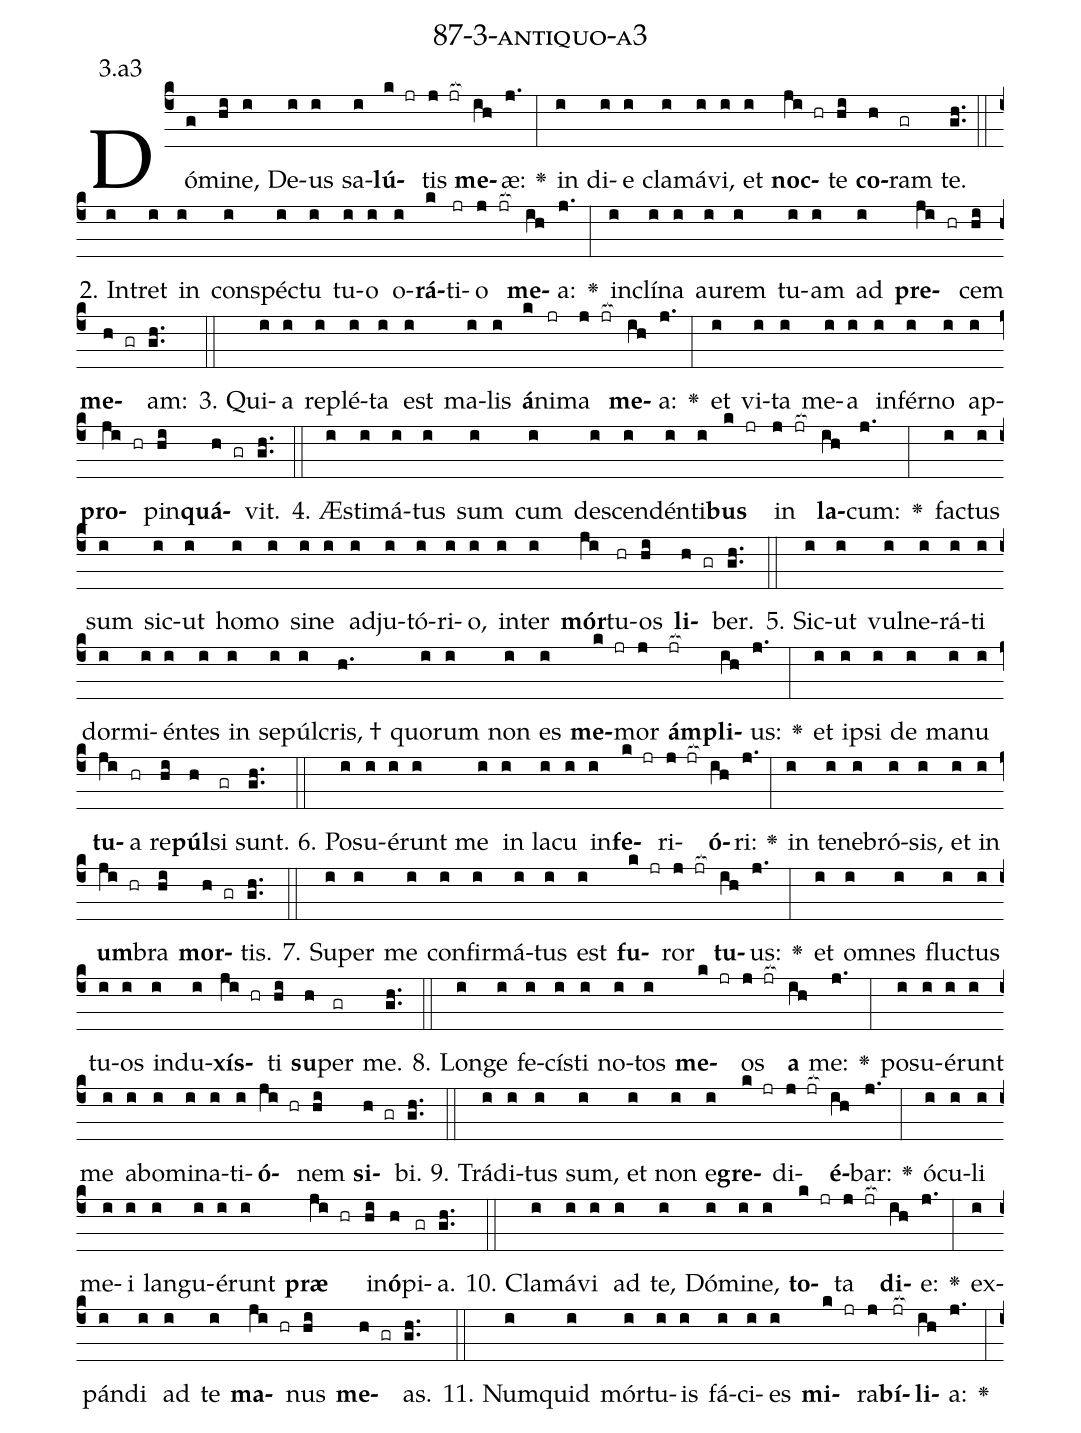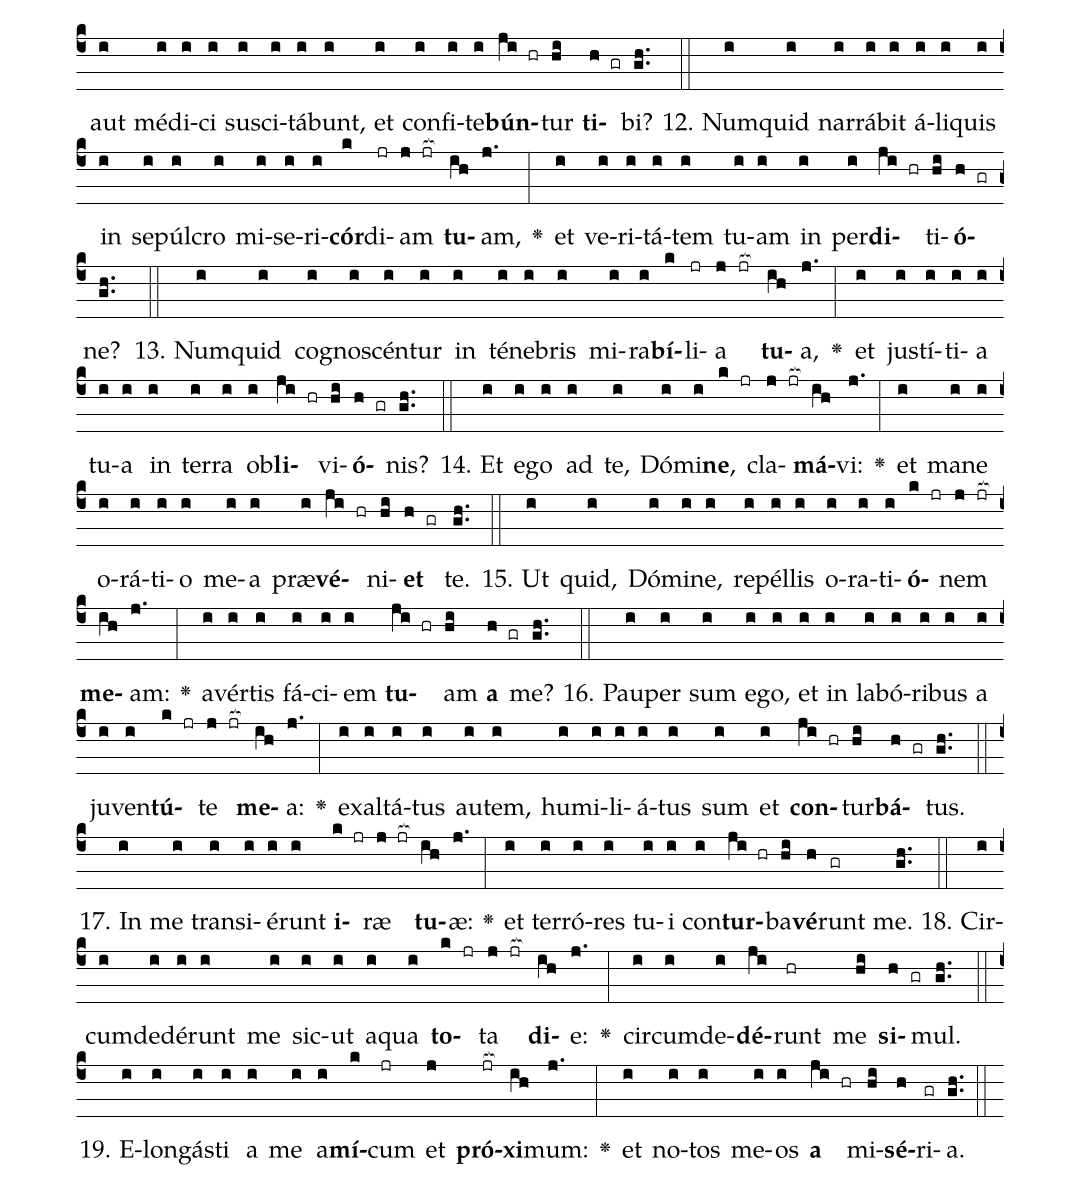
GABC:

name: 87-3-antiquo-a3;
annotation: 3.a3;
%%
(c4)Dó(g)mi(hi)ne,(i) De(i)us(i) sa(i)<b>lú</b>(k jr)tis(j jr[ocb:1{]) <b>me</b>(ih[ocb:0}])æ:(j.) <v>\greheightstar</v>(:) in(i) di(i)e(i) cla(i)má(i)vi,(i) et(i) <b>noc</b>(ji hr)te(hi) <b>co</b>(h)ram(gr) te.(gh..) (::)
2. In(i)tret(i) in(i) con(i)spéc(i)tu(i) tu(i)o(i) o(i)<b>rá</b>(k)ti(jr)o(j jr[ocb:1{]) <b>me</b>(ih[ocb:0}])a:(j.) <v>\greheightstar</v>(:) in(i)clí(i)na(i) au(i)rem(i) tu(i)am(i) ad(i) <b>pre</b>(ji hr)cem(hi) <b>me</b>(h gr)am:(gh..) (::)
3. Qui(i)a(i) re(i)plé(i)ta(i) est(i) ma(i)lis(i) <b>á</b>(k)ni(jr)ma(j jr[ocb:1{]) <b>me</b>(ih[ocb:0}])a:(j.) <v>\greheightstar</v>(:) et(i) vi(i)ta(i) me(i)a(i) in(i)fér(i)no(i) ap(i)<b>pro</b>(ji hr)pin(hi)<b>quá</b>(h gr)vit.(gh..) (::)
4. Æs(i)ti(i)má(i)tus(i) sum(i) cum(i) de(i)scen(i)dén(i)ti(i)<b>bus</b>(k jr) in(j jr[ocb:1{]) <b>la</b>(ih[ocb:0}])cum:(j.) <v>\greheightstar</v>(:) fac(i)tus(i) sum(i) sic(i)ut(i) ho(i)mo(i) si(i)ne(i) ad(i)ju(i)tó(i)ri(i)o,(i) in(i)ter(i) <b>mór</b>(ji)tu(hr)os(hi) <b>li</b>(h gr)ber.(gh..) (::)
5. Sic(i)ut(i) vul(i)ne(i)rá(i)ti(i) dor(i)mi(i)én(i)tes(i) in(i) se(i)púl(i)cris, †(h.) quo(i)rum(i) non(i) es(i) <b>me</b>(k jr)mor(j) <b>ám</b>(jr[ocb:1{])<b>pli</b>(ih[ocb:0}])us:(j.) <v>\greheightstar</v>(:) et(i) ip(i)si(i) de(i) ma(i)nu(i) <b>tu</b>(ji)a(hr) re(hi)<b>púl</b>(h)si(gr) sunt.(gh..) (::)
6. Po(i)su(i)é(i)runt(i) me(i) in(i) la(i)cu(i) in(i)<b>fe</b>(k jr)ri(j jr[ocb:1{])<b>ó</b>(ih[ocb:0}])ri:(j.) <v>\greheightstar</v>(:) in(i) te(i)ne(i)bró(i)sis,(i) et(i) in(i) <b>um</b>(ji hr)bra(hi) <b>mor</b>(h gr)tis.(gh..) (::)
7. Su(i)per(i) me(i) con(i)fir(i)má(i)tus(i) est(i) <b>fu</b>(k jr)ror(j jr[ocb:1{]) <b>tu</b>(ih[ocb:0}])us:(j.) <v>\greheightstar</v>(:) et(i) om(i)nes(i) fluc(i)tus(i) tu(i)os(i) in(i)du(i)<b>xís</b>(ji hr)ti(hi) <b>su</b>(h)per(gr) me.(gh..) (::)
8. Lon(i)ge(i) fe(i)cís(i)ti(i) no(i)tos(i) <b>me</b>(k jr)os(j jr[ocb:1{]) <b>a</b>(ih[ocb:0}]) me:(j.) <v>\greheightstar</v>(:) po(i)su(i)é(i)runt(i) me(i) ab(i)o(i)mi(i)na(i)ti(i)<b>ó</b>(ji hr)nem(hi) <b>si</b>(h gr)bi.(gh..) (::)
9. Trá(i)di(i)tus(i) sum,(i) et(i) non(i) e(i)<b>gre</b>(k jr)di(j jr[ocb:1{])<b>é</b>(ih[ocb:0}])bar:(j.) <v>\greheightstar</v>(:) ó(i)cu(i)li(i) me(i)i(i) lan(i)gu(i)é(i)runt(i) <b>præ</b>(ji hr) in(hi)<b>ó</b>(h)pi(gr)a.(gh..) (::)
10. Cla(i)má(i)vi(i) ad(i) te,(i) Dó(i)mi(i)ne,(i) <b>to</b>(k jr)ta(j jr[ocb:1{]) <b>di</b>(ih[ocb:0}])e:(j.) <v>\greheightstar</v>(:) ex(i)pán(i)di(i) ad(i) te(i) <b>ma</b>(ji hr)nus(hi) <b>me</b>(h gr)as.(gh..) (::)
11. Num(i)quid(i) mór(i)tu(i)is(i) fá(i)ci(i)es(i) <b>mi</b>(k jr)ra(j)<b>bí</b>(jr[ocb:1{])<b>li</b>(ih[ocb:0}])a:(j.) <v>\greheightstar</v>(:) aut(i) mé(i)di(i)ci(i) su(i)sci(i)tá(i)bunt,(i) et(i) con(i)fi(i)te(i)<b>bún</b>(ji hr)tur(hi) <b>ti</b>(h gr)bi?(gh..) (::)
12. Num(i)quid(i) nar(i)rá(i)bit(i) á(i)li(i)quis(i) in(i) se(i)púl(i)cro(i) mi(i)se(i)ri(i)<b>cór</b>(k)di(jr)am(j jr[ocb:1{]) <b>tu</b>(ih[ocb:0}])am,(j.) <v>\greheightstar</v>(:) et(i) ve(i)ri(i)tá(i)tem(i) tu(i)am(i) in(i) per(i)<b>di</b>(ji hr)ti(hi)<b>ó</b>(h gr)ne?(gh..) (::)
13. Num(i)quid(i) co(i)gno(i)scén(i)tur(i) in(i) té(i)ne(i)bris(i) mi(i)ra(i)<b>bí</b>(k)li(jr)a(j jr[ocb:1{]) <b>tu</b>(ih[ocb:0}])a,(j.) <v>\greheightstar</v>(:) et(i) jus(i)tí(i)ti(i)a(i) tu(i)a(i) in(i) ter(i)ra(i) ob(i)<b>li</b>(ji hr)vi(hi)<b>ó</b>(h gr)nis?(gh..) (::)
14. Et(i) e(i)go(i) ad(i) te,(i) Dó(i)mi(i)<b>ne</b>,(k jr) cla(j jr[ocb:1{])<b>má</b>(ih[ocb:0}])vi:(j.) <v>\greheightstar</v>(:) et(i) ma(i)ne(i) o(i)rá(i)ti(i)o(i) me(i)a(i) præ(i)<b>vé</b>(ji hr)ni(hi)<b>et</b>(h gr) te.(gh..) (::)
15. Ut(i) quid,(i) Dó(i)mi(i)ne,(i) re(i)pél(i)lis(i) o(i)ra(i)ti(i)<b>ó</b>(k jr)nem(j jr[ocb:1{]) <b>me</b>(ih[ocb:0}])am:(j.) <v>\greheightstar</v>(:) a(i)vér(i)tis(i) fá(i)ci(i)em(i) <b>tu</b>(ji hr)am(hi) <b>a</b>(h gr) me?(gh..) (::)
16. Pau(i)per(i) sum(i) e(i)go,(i) et(i) in(i) la(i)bó(i)ri(i)bus(i) a(i) ju(i)ven(i)<b>tú</b>(k jr)te(j jr[ocb:1{]) <b>me</b>(ih[ocb:0}])a:(j.) <v>\greheightstar</v>(:) ex(i)al(i)tá(i)tus(i) au(i)tem,(i) hu(i)mi(i)li(i)á(i)tus(i) sum(i) et(i) <b>con</b>(ji hr)tur(hi)<b>bá</b>(h gr)tus.(gh..) (::)
17. In(i) me(i) trans(i)i(i)é(i)runt(i) <b>i</b>(k jr)ræ(j jr[ocb:1{]) <b>tu</b>(ih[ocb:0}])æ:(j.) <v>\greheightstar</v>(:) et(i) ter(i)ró(i)res(i) tu(i)i(i) con(i)<b>tur</b>(ji hr)ba(hi)<b>vé</b>(h)runt(gr) me.(gh..) (::)
18. Cir(i)cum(i)de(i)dé(i)runt(i) me(i) sic(i)ut(i) a(i)qua(i) <b>to</b>(k jr)ta(j jr[ocb:1{]) <b>di</b>(ih[ocb:0}])e:(j.) <v>\greheightstar</v>(:) cir(i)cum(i)de(i)<b>dé</b>(ji)runt(hr) me(hi) <b>si</b>(h gr)mul.(gh..) (::)
19. E(i)lon(i)gás(i)ti(i) a(i) me(i) a(i)<b>mí</b>(k)cum(jr) et(j) <b>pró</b>(jr[ocb:1{])<b>xi</b>(ih[ocb:0}])mum:(j.) <v>\greheightstar</v>(:) et(i) no(i)tos(i) me(i)os(i) <b>a</b>(ji hr) mi(hi)<b>sé</b>(h)ri(gr)a.(gh..) (::)
